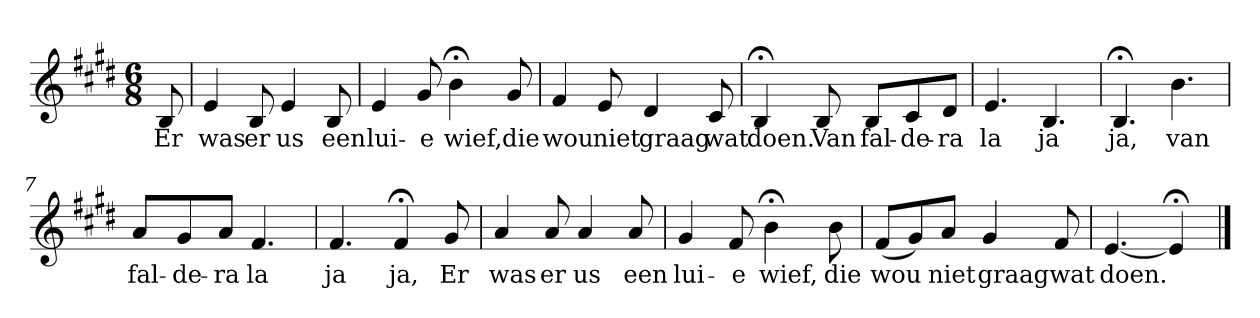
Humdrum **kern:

**kern	**text
*part1	*part1
*staff1	*staff1
*k[f#c#g#d#]	*
*E:	*
*M6/8	*
*MM120	*
=	=
8B	Er
=1	=1
4e	was
8B	er
4e	us
8B	een
=2	=2
4e	lui-
8g#	-e
4b;<	wief,
8g#	die
=3	=3
4f#	wou
8e	niet
4d#	graag
8c#	wat
=4	=4
4B;<	doen.
8B	Van
8BL	fal-
8c#	-de-
8d#J	-ra
=5	=5
4.e	la
4.B	ja
=6	=6
4.B;<	ja,
4.b	van
=7	=7
8aL	fal-
8g#	-de-
8aJ	-ra
4.f#	la
=8	=8
4.f#	ja
4f#;<	ja,
8g#	Er
=9	=9
4a	was
8a	er
4a	us
8a	een
=10	=10
4g#	lui-
8f#	-e
4b;<	wief,
8b	die
=11	=11
(8f#L	wou
8g#)	.
8aJ	niet
4g#	graag
8f#	wat
=12	=12
[4.e	doen.
4e;<]	.
==	==
*-	*-
